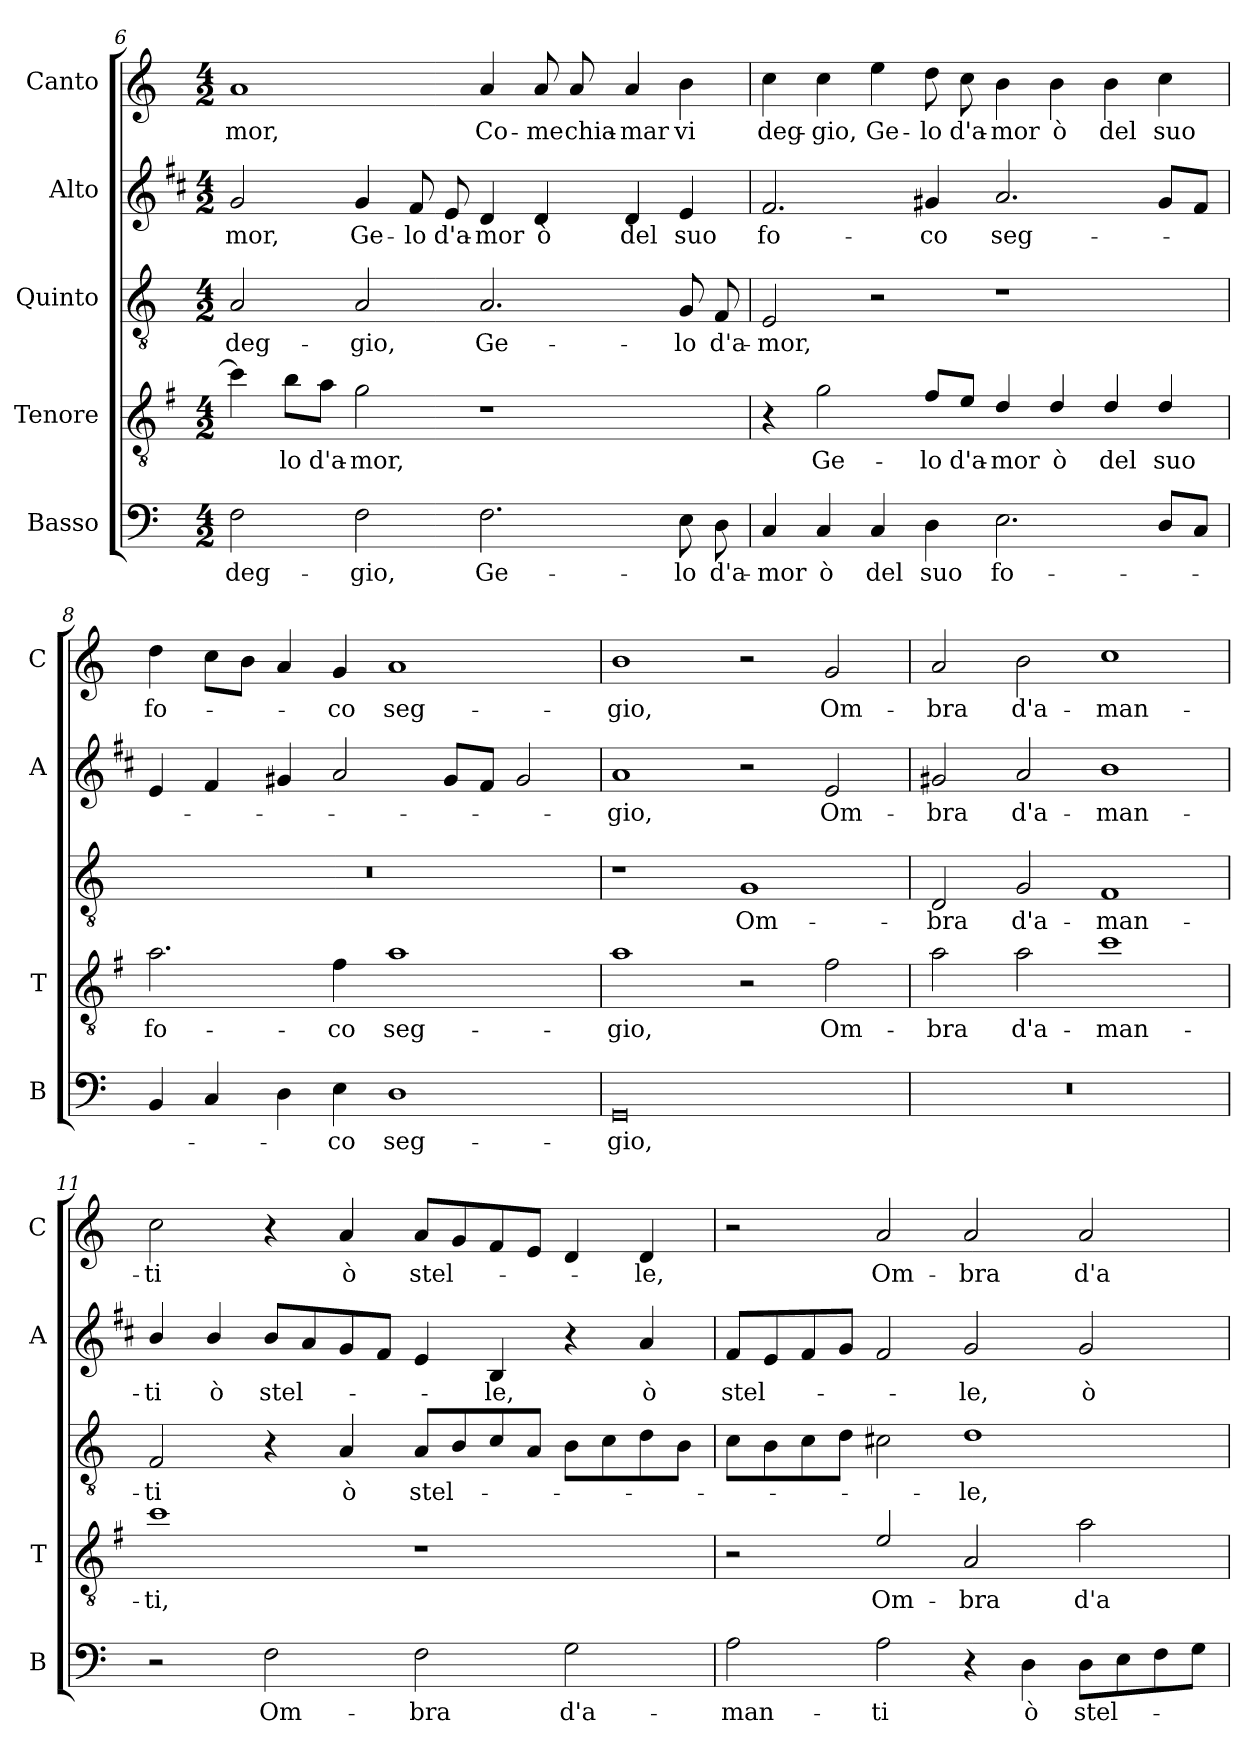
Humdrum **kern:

**kern	**text	**kern	**text	**kern	**text	**kern	**text	**kern	**text
*part5	*part5	*part4	*part4	*part3	*part3	*part2	*part2	*part1	*part1
*staff5	*staff5	*staff4	*staff4	*staff3	*staff3	*staff2	*staff2	*staff1	*staff1
*I"Basso	*	*I"Tenore	*	*I"Quinto	*	*I"Alto	*	*I"Canto	*
*I'B	*	*I'T	*	*	*	*I'A	*	*I'C	*
!!LO:LB:g=z
*clefF4	*	*clefGv2	*	*clefGv2	*	*clefG2	*	*clefG2	*
*	*	*ITrd4c7	*	*	*	*ITrd1c2	*	*	*
*k[]	*	*k[]	*	*k[]	*	*k[]	*	*k[]	*
*C:	*	*C:	*	*C:	*	*C:	*	*C:	*
*M4/2	*	*M4/2	*	*M4/2	*	*M4/2	*	*M4/2	*
=6	=6	=6	=6	=6	=6	=6	=6	=6	=6
!	!LO:LY:b	!	!	!	!LO:LY:b	!	!LO:LY:b	!	!LO:LY:b
2F\	deg-	4f\]	.	2A/	deg-	2f/	-mor,	1a	-mor,
!	!	!	!LO:LY:b	!	!	!	!	!	!
.	.	8e\L	-lo	.	.	.	.	.	.
!	!	!	!LO:LY:b	!	!	!	!	!	!
.	.	8d\J	d'a-	.	.	.	.	.	.
!	!LO:LY:b	!	!LO:LY:b	!	!LO:LY:b	!	!LO:LY:b	!	!
2F\	-gio,	2c\	-mor,	2A/	-gio,	4f/	Ge-	.	.
!	!	!	!	!	!	!	!LO:LY:b	!	!
.	.	.	.	.	.	8e/	-lo	.	.
!	!	!	!	!	!	!	!LO:LY:b	!	!
.	.	.	.	.	.	8d/	d'a-	.	.
!	!LO:LY:b	!	!	!	!LO:LY:b	!	!LO:LY:b	!	!LO:LY:b
2.F\	Ge-	1r	.	2.A/	Ge-	4c/	-mor	4a/	Co-
!	!	!	!	!	!	!	!LO:LY:b	!	!LO:LY:b
.	.	.	.	.	.	4c/	ò	8a/	-me
!	!	!	!	!	!	!	!	!	!LO:LY:b
.	.	.	.	.	.	.	.	8a/	chia-
!	!	!	!	!	!	!	!LO:LY:b	!	!LO:LY:b
.	.	.	.	.	.	4c/	del	4a/	-mar
!	!LO:LY:b	!	!	!	!LO:LY:b	!	!LO:LY:b	!	!LO:LY:b
8E\	-lo	.	.	8G/	-lo	4d/	suo	4b\	vi
!	!LO:LY:b	!	!	!	!LO:LY:b	!	!	!	!
8D\	d'a-	.	.	8F/	d'a-	.	.	.	.
=7	=7	=7	=7	=7	=7	=7	=7	=7	=7
!	!LO:LY:b	!	!	!	!LO:LY:b	!	!LO:LY:b	!	!LO:LY:b
4C/	-mor	4r	.	2E/	-mor,	2.e/	fo-	4cc\	deg-
!	!LO:LY:b	!	!LO:LY:b	!	!	!	!	!	!LO:LY:b
4C/	ò	2c\	Ge-	.	.	.	.	4cc\	-gio,
!	!LO:LY:b	!	!	!	!	!	!	!	!LO:LY:b
4C/	del	.	.	2r	.	.	.	4ee\	Ge-
!	!LO:LY:b	!	!LO:LY:b	!	!	!	!LO:LY:b	!	!LO:LY:b
4D\	suo	8B/L	-lo	.	.	4f#X/	-co	8dd\	-lo
!	!	!	!LO:LY:b	!	!	!	!	!	!LO:LY:b
.	.	8A/J	d'a-	.	.	.	.	8cc\	d'a-
!	!LO:LY:b	!	!LO:LY:b	!	!	!	!LO:LY:b	!	!LO:LY:b
2.E\	fo-	4G/	-mor	1r	.	2.g/	seg-	4b\	-mor
!	!	!	!LO:LY:b	!	!	!	!	!	!LO:LY:b
.	.	4G/	ò	.	.	.	.	4b\	ò
!	!	!	!LO:LY:b	!	!	!	!	!	!LO:LY:b
.	.	4G/	del	.	.	.	.	4b\	del
!	!	!	!LO:LY:b	!	!	!	!	!	!LO:LY:b
8D/L	.	4G/	suo	.	.	8f#/L	.	4cc\	suo
8C/J	.	.	.	.	.	8e/J	.	.	.
=8	=8	=8	=8	=8	=8	=8	=8	=8	=8
!	!	!	!LO:LY:b	!	!	!	!	!	!LO:LY:b
4BB/	.	2.d\	fo-	0r	.	4d/	.	4dd\	fo-
4C/	.	.	.	.	.	4e/	.	8cc\L	.
.	.	.	.	.	.	.	.	8b\J	.
4D\	.	.	.	.	.	4f#X/	.	4a/	.
!	!LO:LY:b	!	!LO:LY:b	!	!	!	!	!	!LO:LY:b
4E\	-co	4B\	-co	.	.	2g/	.	4g/	-co
!	!LO:LY:b	!	!LO:LY:b	!	!	!	!	!	!LO:LY:b
1D	seg-	1d	seg-	.	.	.	.	1a	seg-
.	.	.	.	.	.	8f#/L	.	.	.
.	.	.	.	.	.	8e/J	.	.	.
.	.	.	.	.	.	2f#/	.	.	.
!!LO:PB:g=z
=9	=9	=9	=9	=9	=9	=9	=9	=9	=9
!	!LO:LY:b	!	!LO:LY:b	!	!	!	!LO:LY:b	!	!LO:LY:b
0GG	-gio,	1d	-gio,	1r	.	1g	-gio,	1b	-gio,
!	!	!	!	!	!LO:LY:b	!	!	!	!
.	.	2r	.	1G	Om-	2r	.	2r	.
!	!	!	!LO:LY:b	!	!	!	!LO:LY:b	!	!LO:LY:b
.	.	2B\	Om-	.	.	2d/	Om-	2g/	Om-
=10	=10	=10	=10	=10	=10	=10	=10	=10	=10
!	!	!	!LO:LY:b	!	!LO:LY:b	!	!LO:LY:b	!	!LO:LY:b
0r	.	2d\	-bra	2D/	-bra	2f#X/	-bra	2a/	-bra
!	!	!	!LO:LY:b	!	!LO:LY:b	!	!LO:LY:b	!	!LO:LY:b
.	.	2d\	d'a-	2G/	d'a-	2g/	d'a-	2b\	d'a-
!	!	!	!LO:LY:b	!	!LO:LY:b	!	!LO:LY:b	!	!LO:LY:b
.	.	1f	-man-	1F	-man-	1a	-man-	1cc	-man-
=11	=11	=11	=11	=11	=11	=11	=11	=11	=11
!	!	!	!LO:LY:b	!	!LO:LY:b	!	!LO:LY:b	!	!LO:LY:b
2r	.	1f	-ti,	2F/	-ti	4a/	-ti	2cc\	-ti
!	!	!	!	!	!	!	!LO:LY:b	!	!
.	.	.	.	.	.	4a/	ò	.	.
!	!LO:LY:b	!	!	!	!	!	!LO:LY:b	!	!
2F\	Om-	.	.	4r	.	8a/L	stel-	4r	.
.	.	.	.	.	.	8g/	.	.	.
!	!	!	!	!	!LO:LY:b	!	!	!	!LO:LY:b
.	.	.	.	4A/	ò	8f/	.	4a/	ò
.	.	.	.	.	.	8e/J	.	.	.
!	!LO:LY:b	!	!	!	!LO:LY:b	!	!	!	!LO:LY:b
2F\	-bra	1r	.	8A/L	stel-	4d/	.	8a/L	stel-
.	.	.	.	8B/	.	.	.	8g/	.
!	!	!	!	!	!	!	!LO:LY:b	!	!
.	.	.	.	8c/	.	4A/	-le,	8f/	.
.	.	.	.	8A/J	.	.	.	8e/J	.
!	!LO:LY:b	!	!	!	!	!	!	!	!
2G\	d'a-	.	.	8B\L	.	4r	.	4d/	.
.	.	.	.	8c\	.	.	.	.	.
!	!	!	!	!	!	!	!LO:LY:b	!	!LO:LY:b
.	.	.	.	8d\	.	4g/	ò	4d/	-le,
.	.	.	.	8B\J	.	.	.	.	.
=12	=12	=12	=12	=12	=12	=12	=12	=12	=12
!	!LO:LY:b	!	!	!	!	!	!LO:LY:b	!	!
2A\	-man-	2r	.	8c\L	.	8e/L	stel-	2r	.
.	.	.	.	8B\	.	8d/	.	.	.
.	.	.	.	8c\	.	8e/	.	.	.
.	.	.	.	8d\J	.	8f/J	.	.	.
!	!LO:LY:b	!	!LO:LY:b	!	!	!	!	!	!LO:LY:b
2A\	-ti	2A/	Om-	2c#X\	.	2e/	.	2a/	Om-
!	!	!	!LO:LY:b	!	!LO:LY:b	!	!LO:LY:b	!	!LO:LY:b
4r	.	2D/	-bra	1d	-le,	2f/	-le,	2a/	-bra
!	!LO:LY:b	!	!	!	!	!	!	!	!
4D\	ò	.	.	.	.	.	.	.	.
!	!LO:LY:b	!	!LO:LY:b	!	!	!	!LO:LY:b	!	!LO:LY:b
8D\L	stel-	2d\	d'a-	.	.	2f/	ò	2a/	d'a-
8E\	.	.	.	.	.	.	.	.	.
8F\	.	.	.	.	.	.	.	.	.
8G\J	.	.	.	.	.	.	.	.	.
=	=	=	=	=	=	=	=	=	=
*-	*-	*-	*-	*-	*-	*-	*-	*-	*-
